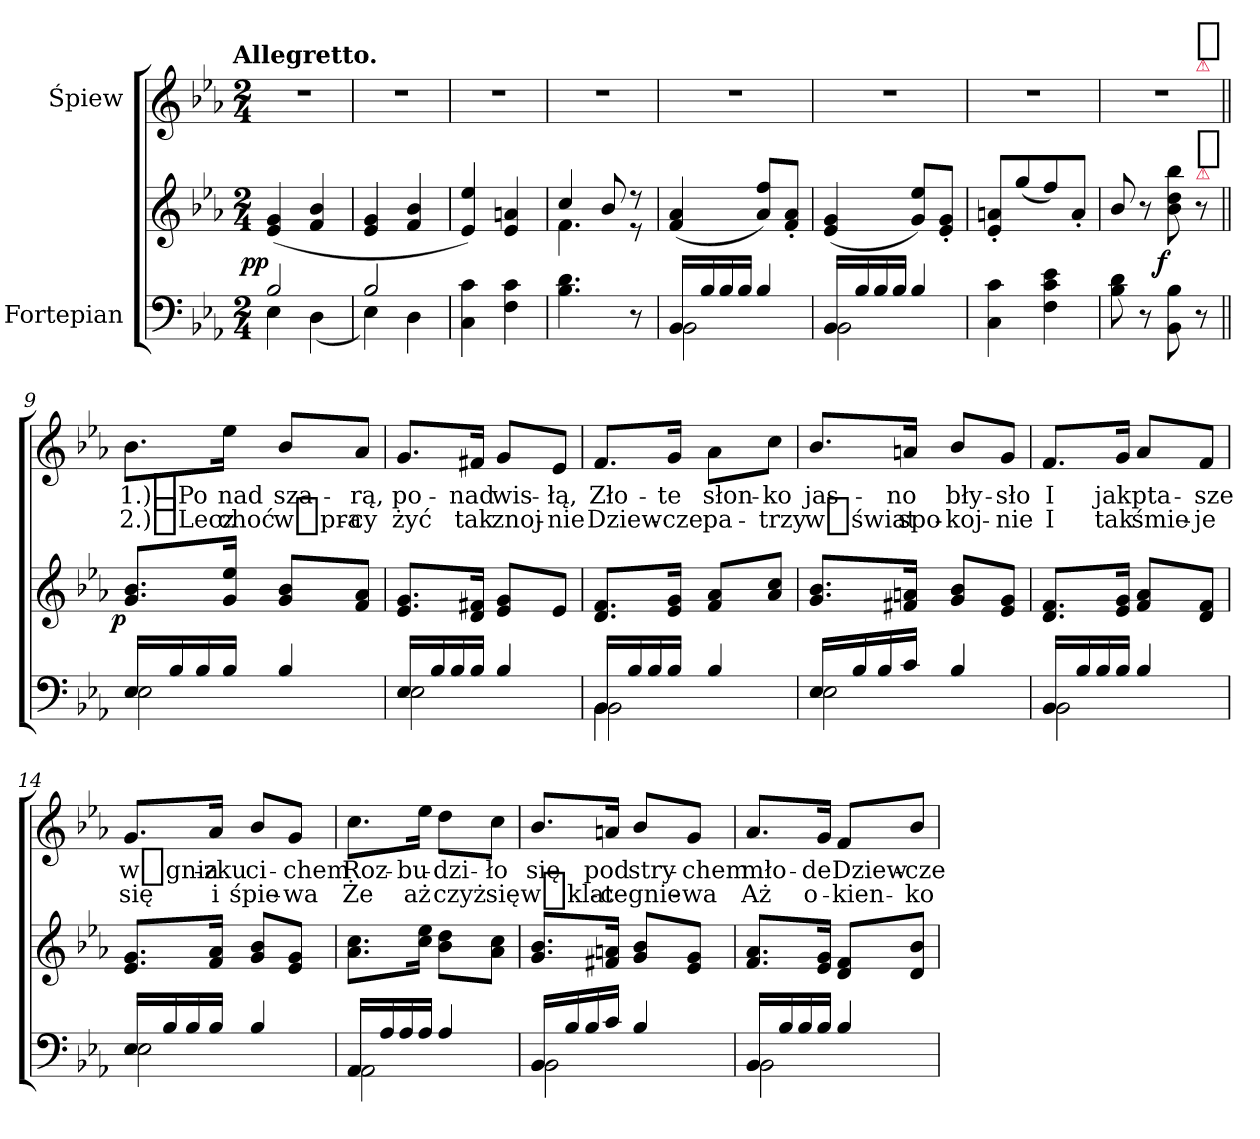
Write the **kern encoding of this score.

**kern	**kern	**dynam	**kern	**text	**text
*part2	*part2	*part2	*part1	*part1	*part1
*staff3	*staff2	*staff2/3	*staff1	*staff1	*staff1
*I"Fortepian	*	*	*I"Śpiew	*	*
*clefF4	*clefG2	*	*clefG2	*	*
*k[b-e-a-]	*k[b-e-a-]	*	*k[b-e-a-]	*	*
!!LO:TX:omd:t=Allegretto.
*M2/4	*M2/4	*	*M2/4	*	*
=1	=1	=1	=1	=1	=1
*^	*	*	*	*	*
!	!	!	!LO:DY:rj	!	!	!
2B-/	4E-\	(>4e-/ 4g/	pp	2r	.	.
.	(>4D\	4f/ 4b-/	.	.	.	.
=2	=2	=2	=2	=2	=2	=2
2B-/	4E-\)	4e-/ 4g/	.	2r	.	.
.	4D\	4f/ 4b-/	.	.	.	.
*v	*v	*	*	*	*	*
=3	=3	=3	=3	=3	=3
4C\ 4c\	4e-/ 4ee-/)	.	2r	.	.
4F\ 4c\	4e-/ 4an/	.	.	.	.
=4	=4	=4	=4	=4	=4
*	*^	*	*	*	*
4.B-\ 4.d\	4cc/	4.f\	.	2r	.	.
.	8b-/	.	.	.	.	.
8r	8r	8r	.	.	.	.
*	*v	*v	*	*	*	*
=5	=5	=5	=5	=5	=5
*^	*	*	*	*	*
16BB-/LL	2BB-\	(4f/ 4a-/	.	2r	.	.
16B-/	.	.	.	.	.	.
16B-/	.	.	.	.	.	.
16B-/JJ	.	.	.	.	.	.
4B-/	.	8a-/ 8ff/L)	.	.	.	.
.	.	8f'/ 8a-'/J	.	.	.	.
=6	=6	=6	=6	=6	=6	=6
16BB-/LL	2BB-\	(4e-/ 4g/	.	2r	.	.
16B-/	.	.	.	.	.	.
16B-/	.	.	.	.	.	.
16B-/JJ	.	.	.	.	.	.
4B-/	.	8g/ 8ee-/L)	.	.	.	.
.	.	8e-'/ 8g'/J	.	.	.	.
*v	*v	*	*	*	*	*
=7	=7	=7	=7	=7	=7
4C\ 4c\	8e-'/ 8an'/L	.	2r	.	.
.	(8gg/	.	.	.	.
4F\ 4c\ 4e-\	8ff/)	.	.	.	.
.	8a'/J	.	.	.	.
=8	=8	=8	=8	=8	=8
*	*	*	*^	*	*
8B-\ 8d\	8b-/	.	2r	4.ryy	.	.
8r	8r	.	.	.	.	.
!	!	!LO:DY:rj	!	!	!	!
8BB-\ 8B-\	8b-\ 8dd\ 8bb-\	f	.	.	.	.
!	!	!	!	!LO:TX:a:color=crimson:t=⚠	!	!
!	!	!	!	!LO:TX:a:t=[segno]	!	!
!	!LO:TX:a:color=crimson:t=⚠	!	!	!	!	!
!	!LO:TX:a:t=[segno]	!	!	!	!	!
8r	8r	.	.	8ryy	.	.
=9||	=9||	=9||	=9||	=9||	=9||	=9||
*^	*	*	*	*	*	*
!	!	!	!LO:DY:rj	!	!	!	!
*	*	*	*	*v	*v	*	*
16E-/LL	2E-\	8.g/ 8.b-/L	p	8.b-\L	1.)_Po	2.)_Lecz
16B-/	.	.	.	.	.	.
16B-/	.	.	.	.	.	.
16B-/JJ	.	16g/ 16ee-/Jk	.	16ee-\Jk	nad	choć
4B-/	.	8g/ 8b-/L	.	8b-/L	sza-	w_pra-
.	.	8f/ 8a-/J	.	8a-/J	-rą,	-cy
=10	=10	=10	=10	=10	=10	=10
16E-/LL	2E-\	8.e-/ 8.g/L	.	8.g/L	po-	żyć
16B-/	.	.	.	.	.	.
16B-/	.	.	.	.	.	.
16B-/JJ	.	16d/ 16f#X/Jk	.	16f#X/Jk	-nad	tak
4B-/	.	8e-/ 8g/L	.	8g/L	wis-	znoj-
.	.	8e-/J	.	8e-/J	-łą,	-nie
=11	=11	=11	=11	=11	=11	=11
*	*^	*	*	*	*	*
16BB-/LL	2BB-\	4BB-\	8.d/ 8.f/L	.	8.f/L	Zło-	Dziew-
16B-/	.	.	.	.	.	.	.
16B-/	.	.	.	.	.	.	.
16B-/JJ	.	.	16e-/ 16g/Jk	.	16g/Jk	-te	-cze
4B-/	.	4ryy	8f/ 8a-/L	.	8a-\L	słon-	pa-
.	.	.	8a-/ 8cc/J	.	8cc\J	-ko	-trzy
*	*v	*v	*	*	*	*	*
=12	=12	=12	=12	=12	=12	=12
16E-/LL	2E-\	8.g/ 8.b-/L	.	8.b-/L	jas-	w_świat
16B-/	.	.	.	.	.	.
16B-/	.	.	.	.	.	.
16c/JJ	.	16f#X/ 16an/Jk	.	16an/Jk	-no	spo-
4B-/	.	8g/ 8b-/L	.	8b-/L	bły-	-koj-
.	.	8e-/ 8g/J	.	8g/J	-sło	-nie
=13	=13	=13	=13	=13	=13	=13
16BB-/LL	2BB-\	8.d/ 8.f/L	.	8.f/L	I	I
16B-/	.	.	.	.	.	.
16B-/	.	.	.	.	.	.
16B-/JJ	.	16e-/ 16g/Jk	.	16g/Jk	jak	tak
4B-/	.	8f/ 8a-/L	.	8a-/L	pta-	śmie-
.	.	8d/ 8f/J	.	8f/J	-sze	-je
=14	=14	=14	=14	=14	=14	=14
16E-/LL	2E-\	8.e-/ 8.g/L	.	8.g/L	w_gnia-	się
16B-/	.	.	.	.	.	.
16B-/	.	.	.	.	.	.
16B-/JJ	.	16f/ 16a-/Jk	.	16a-/Jk	-zku	i
4B-/	.	8g/ 8b-/L	.	8b-/L	ci-	śpie-
.	.	8e-/ 8g/J	.	8g/J	-chem	-wa
=15	=15	=15	=15	=15	=15	=15
16AA-/LL	2AA-\	8.a-\ 8.cc\L	.	8.cc\L	Roz-	Że
16A-/	.	.	.	.	.	.
16A-/	.	.	.	.	.	.
16A-/JJ	.	16cc\ 16ee-\Jk	.	16ee-\Jk	-bu-	aż
4A-/	.	8b-\ 8dd\L	.	8dd\L	-dzi-	czyż
.	.	8a-\ 8cc\J	.	8cc\J	-ło	się
=16	=16	=16	=16	=16	=16	=16
16BB-/LL	2BB-\	8.g/ 8.b-/L	.	8.b-/L	się	w_klat-
16B-/	.	.	.	.	.	.
16B-/	.	.	.	.	.	.
16c/JJ	.	16f#X/ 16an/Jk	.	16an/Jk	pod	-ce
4B-/	.	8g/ 8b-/L	.	8b-/L	stry-	gnie-
.	.	8e-/ 8g/J	.	8g/J	-chem	-wa
=17	=17	=17	=17	=17	=17	=17
16BB-/LL	2BB-\	8.f/ 8.a-/L	.	8.a-/L	mło-	Aż
16B-/	.	.	.	.	.	.
16B-/	.	.	.	.	.	.
16B-/JJ	.	16e-/ 16g/Jk	.	16g/Jk	-de	o-
4B-/	.	8d/ 8f/L	.	8f/L	Dziew-	-kien-
.	.	8d/ 8b-/J	.	8b-/J	-cze	-ko
*v	*v	*	*	*	*	*
=	=	=	=	=	=
*-	*-	*-	*-	*-	*-
